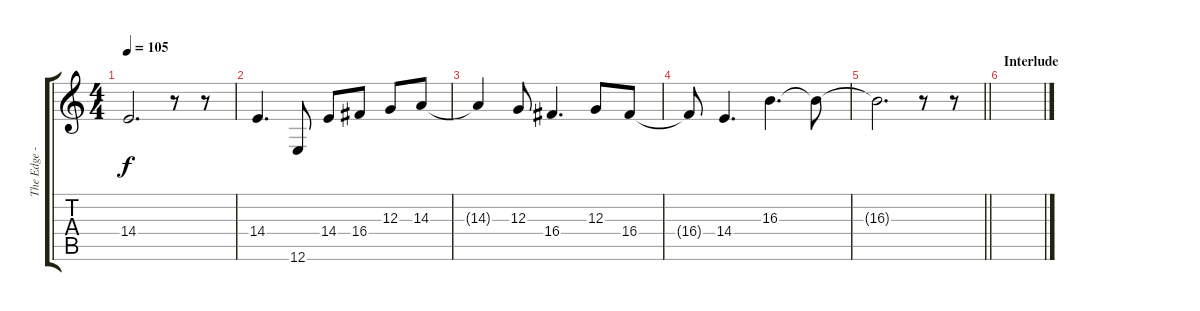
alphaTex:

\track ("The Edge - Piano" "The Edge -") {instrument acousticgrandpiano}
\staff {score tabs}
\tuning (E4 B3 G3 D3 A2 E2) {hide}
\ts (4 4)
\tempo 105
\clef g2
\ks c
14.4{t}.2{d dy f} r.8 r.8 |
14.4.4{d} 12.6.8 14.4.8 16.4.8 12.3.8 14.3.8 |
14.3{t}.4 12.3.8 16.4.4{d} 12.3.8 16.4.8 |
16.4{t}.8 14.4.4{d} 16.3.4{d} 16.3{t}.8 |
\barLineRight lightlight
16.3{t}.2{d} r.8 r.8 |
\section ("" "Interlude")
